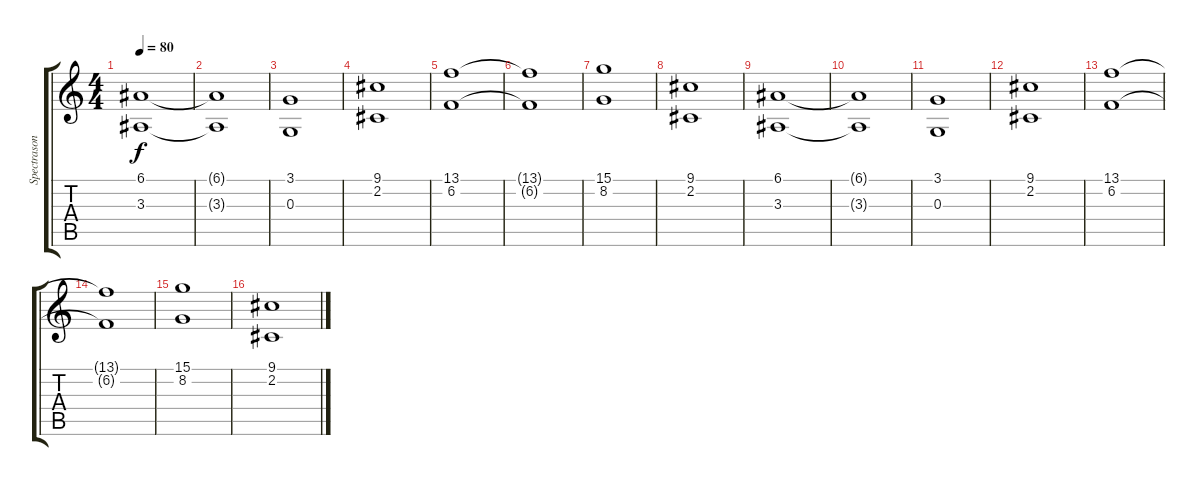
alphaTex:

\track ("Spectrasonics Omnisphere" "Spectrason") {instrument tremolostrings}
\staff {score tabs}
\tuning (E4 B3 G3 D3 A2 E2) {hide}
\ts (4 4)
\tempo 80
\clef g2
\ks c
(6.1 3.3).1{dy f} |
(6.1{t} 3.3{t}).1 |
(3.1 0.3).1 |
(9.1 2.2).1 |
(13.1 6.2).1 |
(13.1{t} 6.2{t}).1 |
(15.1 8.2).1 |
(9.1 2.2).1 |
(6.1 3.3).1 |
(6.1{t} 3.3{t}).1 |
(3.1 0.3).1 |
(9.1 2.2).1 |
(13.1 6.2).1 |
(13.1{t} 6.2{t}).1 |
(15.1 8.2).1 |
(9.1 2.2).1
